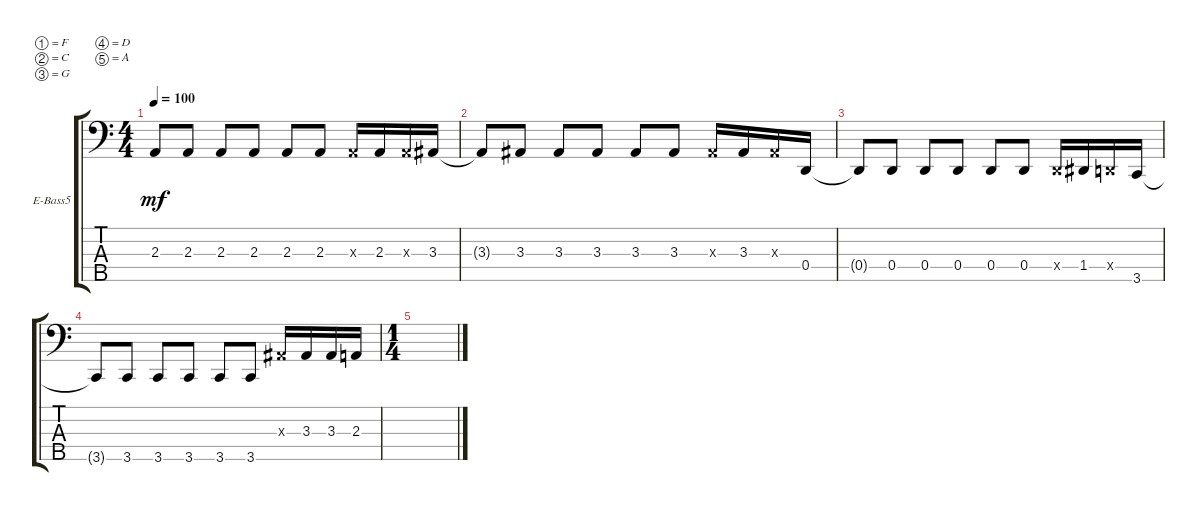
\defaultSystemsLayout 4
\bracketExtendMode groupsimilarinstruments
\firstSystemTrackNameOrientation horizontal
\otherSystemsTrackNameOrientation horizontal
\track ("Electric Bass" "E-Bass5") {instrument electricbassfinger}
\staff {score tabs}
\tuning (F2 C2 G1 D1 A0)
\ts (4 4)
\tempo 100
\clef f4
\ks c
2.3{t}.8{dy mf} 2.3.8 2.3.8 2.3.8 2.3.8 2.3.8 2.3{x}.16 2.3.16 2.3{x}.16 3.3.16 |
3.3{t}.8 3.3.8 3.3.8 3.3.8 3.3.8 3.3.8 3.3{x}.16 3.3.16 3.3{x}.16 0.4.16 |
0.4{t}.8 0.4.8 0.4.8 0.4.8 0.4.8 0.4.8 0.4{x}.16 1.4.16 0.4{x}.16 3.5.16 |
3.5{t}.8 3.5.8 3.5.8 3.5.8 3.5.8 3.5.8 3.3{x}.16 3.3.16 3.3.16 2.3.16 |
\ts (1 4)
